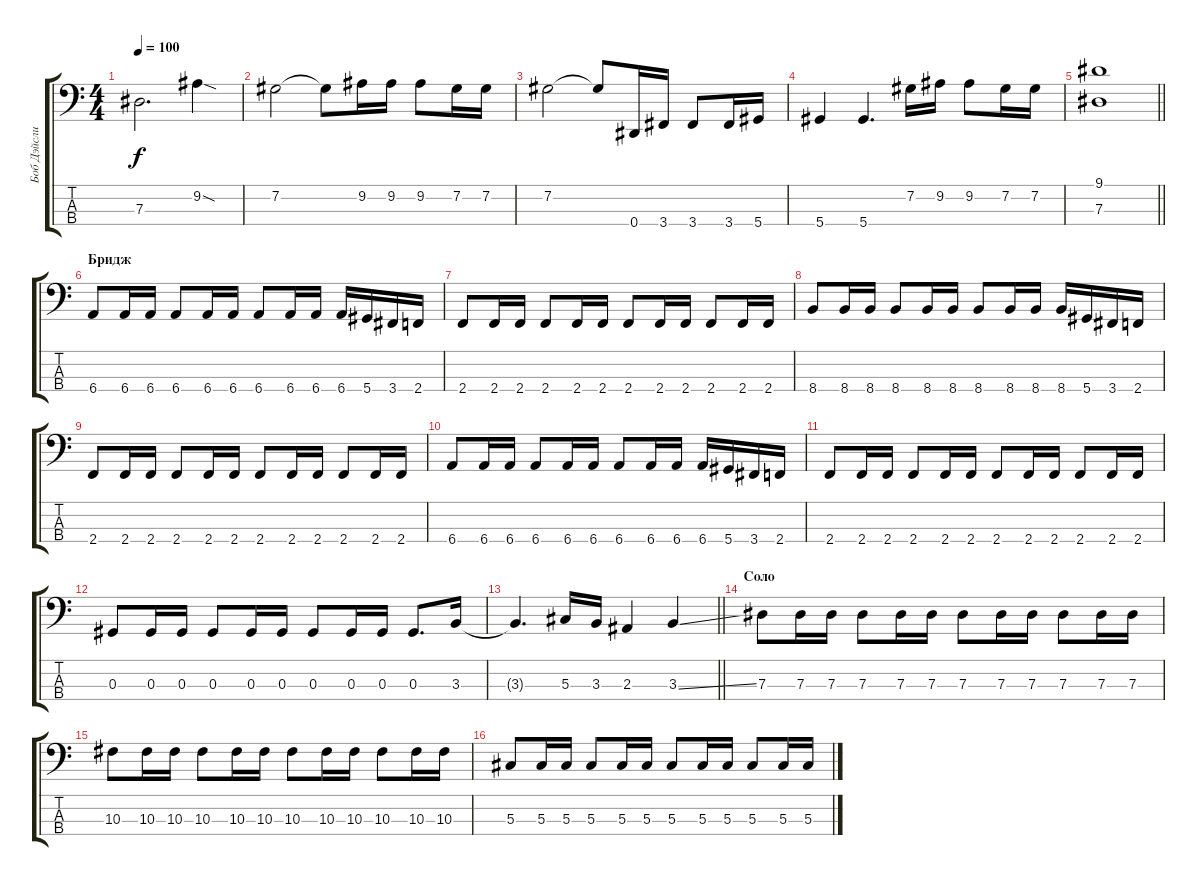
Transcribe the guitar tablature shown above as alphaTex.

\track ("Боб Дэйсли" "Боб Дэйсли") {instrument electricbassfinger}
\staff {score tabs}
\tuning (Gb2 Db2 Ab1 Eb1) {hide}
\ts (4 4)
\tempo 100
\clef f4
\ks c
7.3.2{d dy f} 9.2{sod}.4 |
7.2.2 7.2{t}.8 9.2.16 9.2.16 9.2.8 7.2.16 7.2.16 |
7.2.2 7.2{t}.8 0.4.16 3.4.16 3.4.8 3.4.16 5.4.16 |
5.4.4 5.4.4{d} 7.2.16 9.2.16 9.2.8 7.2.16 7.2.16 |
\barLineRight lightlight
(9.1 7.3).1 |
\section ("" "Бридж ")
6.4.8 6.4.16 6.4.16 6.4.8 6.4.16 6.4.16 6.4.8 6.4.16 6.4.16 6.4.16 5.4.16 3.4.16 2.4.16 |
2.4.8 2.4.16 2.4.16 2.4.8 2.4.16 2.4.16 2.4.8 2.4.16 2.4.16 2.4.8 2.4.16 2.4.16 |
8.4.8 8.4.16 8.4.16 8.4.8 8.4.16 8.4.16 8.4.8 8.4.16 8.4.16 8.4.16 5.4.16 3.4.16 2.4.16 |
2.4.8 2.4.16 2.4.16 2.4.8 2.4.16 2.4.16 2.4.8 2.4.16 2.4.16 2.4.8 2.4.16 2.4.16 |
6.4.8 6.4.16 6.4.16 6.4.8 6.4.16 6.4.16 6.4.8 6.4.16 6.4.16 6.4.16 5.4.16 3.4.16 2.4.16 |
2.4.8 2.4.16 2.4.16 2.4.8 2.4.16 2.4.16 2.4.8 2.4.16 2.4.16 2.4.8 2.4.16 2.4.16 |
0.3.8 0.3.16 0.3.16 0.3.8 0.3.16 0.3.16 0.3.8 0.3.16 0.3.16 0.3.8{d} 3.3.16 |
\barLineRight lightlight
3.3{t}.4{d} 5.3.16 3.3.16 2.3.4 3.3{ss}.4 |
\section ("" "Соло")
7.3.8 7.3.16 7.3.16 7.3.8 7.3.16 7.3.16 7.3.8 7.3.16 7.3.16 7.3.8 7.3.16 7.3.16 |
10.3.8 10.3.16 10.3.16 10.3.8 10.3.16 10.3.16 10.3.8 10.3.16 10.3.16 10.3.8 10.3.16 10.3.16 |
5.3.8 5.3.16 5.3.16 5.3.8 5.3.16 5.3.16 5.3.8 5.3.16 5.3.16 5.3.8 5.3.16 5.3.16
